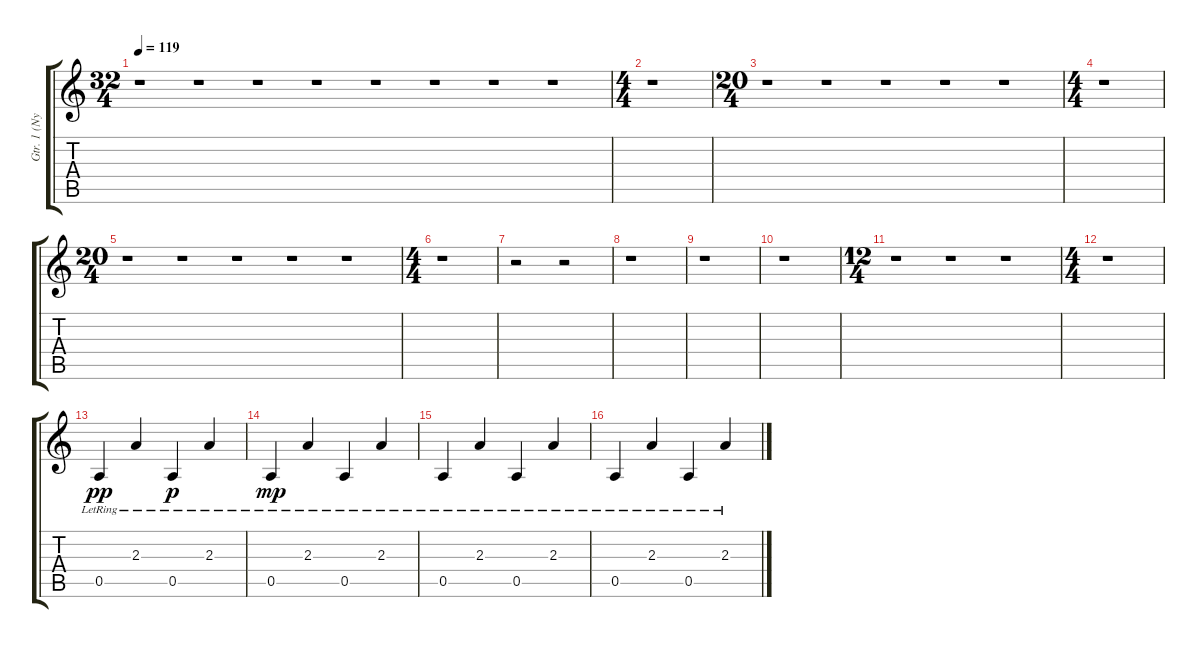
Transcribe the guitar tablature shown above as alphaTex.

\track ("Gtr. 1 (Nylon Acoustic)" "Gtr. 1 (Ny") {instrument acousticguitarnylon}
\staff {score tabs}
\tuning (E4 B3 G3 D3 A2 E2) {hide}
\ts (32 4)
\tempo 119
\clef g2
\ks c
r.1{dy pp instrument acousticguitarnylon} r.1 r.1 r.1 r.1 r.1 r.1 r.1 |
\ts (4 4)
r.1 |
\ts (20 4)
r.1 r.1 r.1 r.1 r.1 |
\ts (4 4)
r.1 |
\ts (20 4)
r.1 r.1 r.1 r.1 r.1 |
\ts (4 4)
r.1 |
r.2 r.2 |
r.1 |
r.1 |
r.1 |
\ts (12 4)
r.1 r.1 r.1 |
\ts (4 4)
r.1 |
0.5{lr}.4 2.3{lr}.4 0.5{lr}.4{dy p} 2.3{lr}.4 |
0.5{lr}.4{dy mp} 2.3{lr}.4 0.5{lr}.4 2.3{lr}.4 |
0.5{lr}.4 2.3{lr}.4 0.5{lr}.4 2.3{lr}.4 |
0.5{lr}.4 2.3{lr}.4 0.5{lr}.4 2.3{lr}.4
